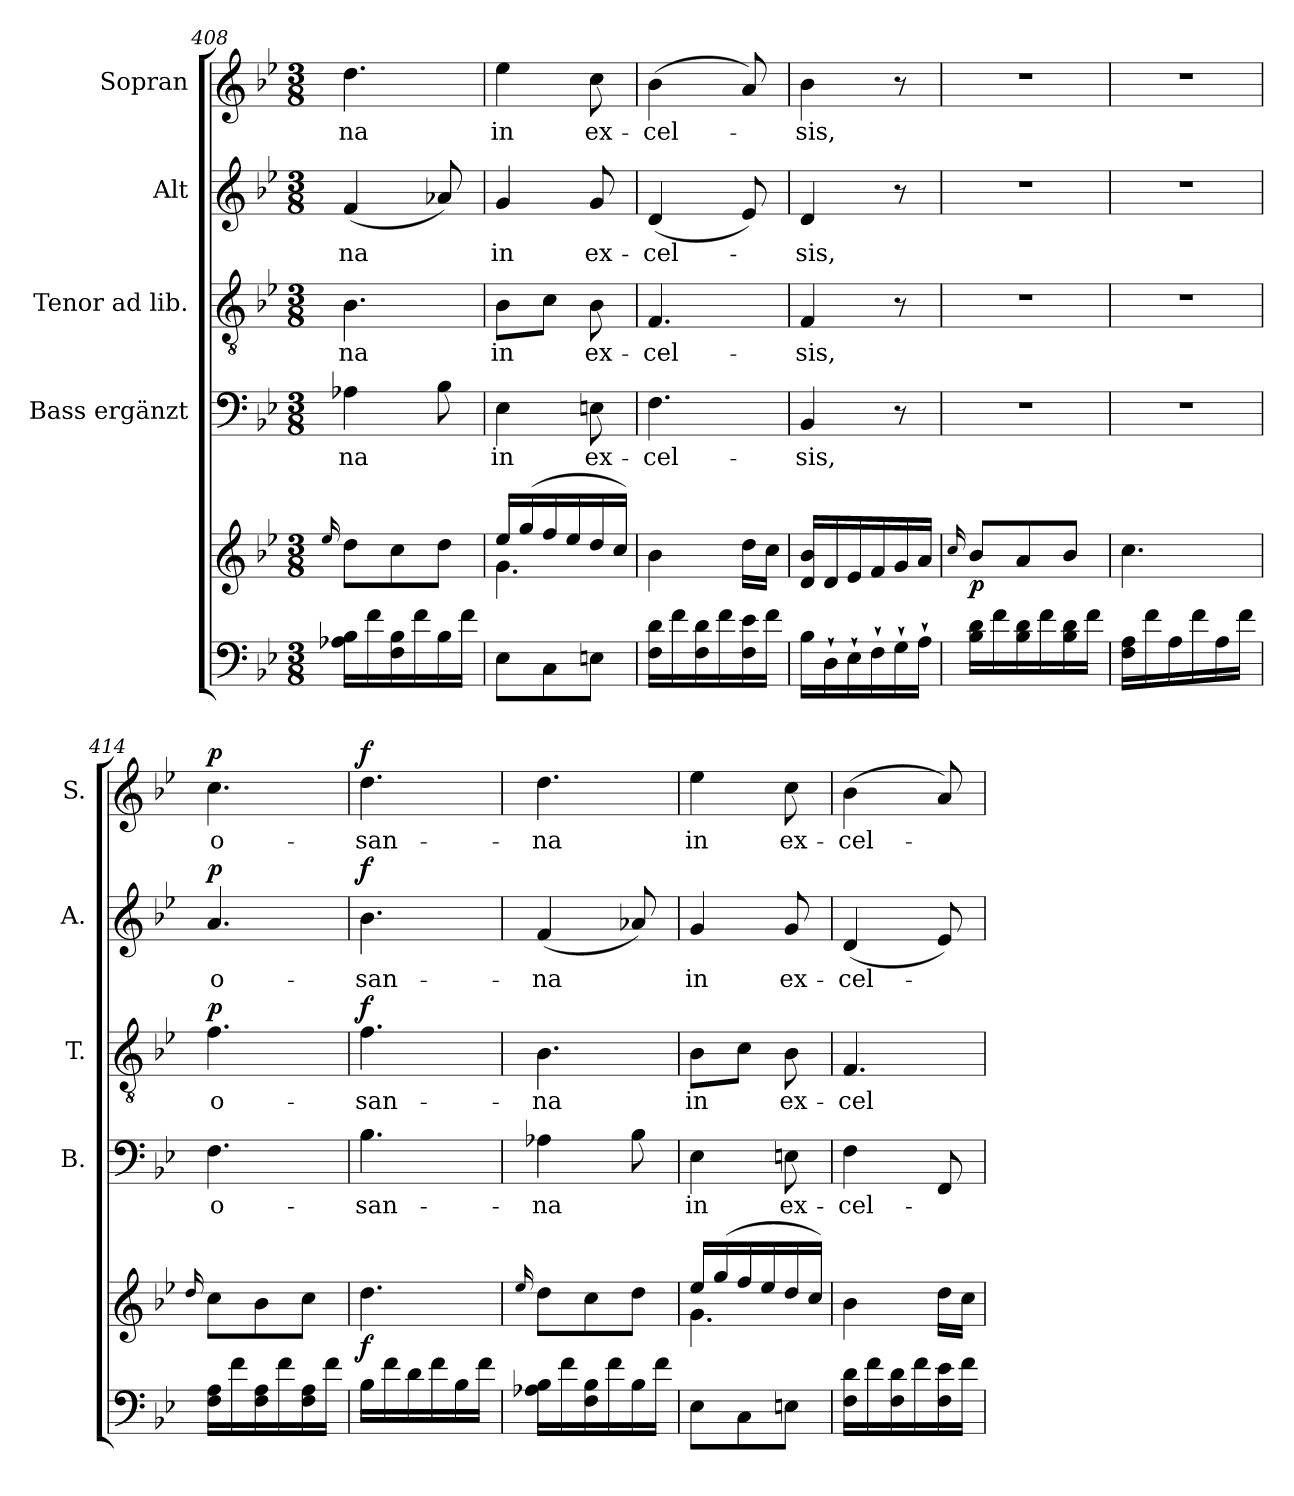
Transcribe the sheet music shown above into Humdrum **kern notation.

**kern	**kern	**dynam	**kern	**text	**kern	**text	**dynam	**kern	**text	**dynam	**kern	**text	**dynam
*part5	*part5	*part5	*part4	*part4	*part3	*part3	*part3	*part2	*part2	*part2	*part1	*part1	*part1
*staff6	*staff5	*staff5/6	*staff4	*staff4	*staff3	*staff3	*staff3	*staff2	*staff2	*staff2	*staff1	*staff1	*staff1
*	*	*	*I"Bass ergänzt	*	*I"Tenor ad lib.	*	*	*I"Alt	*	*	*I"Sopran	*	*
*	*	*	*I'B.	*	*I'T.	*	*	*I'A.	*	*	*I'S.	*	*
!!LO:LB:g=z
*clefF4	*clefG2	*	*clefF4	*	*clefGv2	*	*	*clefG2	*	*	*clefG2	*	*
*k[b-e-]	*k[b-e-]	*	*k[b-e-]	*	*k[b-e-]	*	*	*k[b-e-]	*	*	*k[b-e-]	*	*
*B-:	*B-:	*	*B-:	*	*B-:	*	*	*B-:	*	*	*B-:	*	*
*M3/8	*M3/8	*	*M3/8	*	*M3/8	*	*	*M3/8	*	*	*M3/8	*	*
=408	=408	=408	=408	=408	=408	=408	=408	=408	=408	=408	=408	=408	=408
.	16qqee-/	.	.	.	.	.	.	.	.	.	.	.	.
!	!	!	!	!LO:LY:b	!	!LO:LY:b	!	!	!LO:LY:b	!	!	!LO:LY:b	!
16A-X\ 16B-\LL	8dd\L	.	4A-X\	-na	4.B-\	-na	.	(<4f/	-na	.	4.dd\	-na	.
16f\	.	.	.	.	.	.	.	.	.	.	.	.	.
16F\ 16B-\	8cc\	.	.	.	.	.	.	.	.	.	.	.	.
16f\	.	.	.	.	.	.	.	.	.	.	.	.	.
16B-\	8dd\J	.	8B-\	.	.	.	.	8a-X/)	.	.	.	.	.
16f\JJ	.	.	.	.	.	.	.	.	.	.	.	.	.
=409	=409	=409	=409	=409	=409	=409	=409	=409	=409	=409	=409	=409	=409
*	*^	*	*	*	*	*	*	*	*	*	*	*	*
!	!	!	!	!	!LO:LY:b	!	!LO:LY:b	!	!	!LO:LY:b	!	!	!LO:LY:b	!
8E-\L	16ee-/LL	4.g\	.	4E-\	in	8B-\L	in	.	4g/	in	.	4ee-\	in	.
.	(>16gg/	.	.	.	.	.	.	.	.	.	.	.	.	.
8C\	16ff/	.	.	.	.	8c\J	.	.	.	.	.	.	.	.
.	16ee-/	.	.	.	.	.	.	.	.	.	.	.	.	.
!	!	!	!	!	!LO:LY:b	!	!LO:LY:b	!	!	!LO:LY:b	!	!	!LO:LY:b	!
8En\J	16dd/	.	.	8En\	ex-	8B-\	ex-	.	8g/	ex-	.	8cc\	ex-	.
.	16cc/JJ)	.	.	.	.	.	.	.	.	.	.	.	.	.
*	*v	*v	*	*	*	*	*	*	*	*	*	*	*	*
=410	=410	=410	=410	=410	=410	=410	=410	=410	=410	=410	=410	=410	=410
!	!	!	!	!LO:LY:b	!	!LO:LY:b	!	!	!LO:LY:b	!	!	!LO:LY:b	!
16F\ 16d\LL	4b-\	.	4.F\	-cel-	4.F/	-cel-	.	(<4d/	-cel-	.	(>4b-\	-cel-	.
16f\	.	.	.	.	.	.	.	.	.	.	.	.	.
16F\ 16d\	.	.	.	.	.	.	.	.	.	.	.	.	.
16f\	.	.	.	.	.	.	.	.	.	.	.	.	.
16F\ 16e-\	16dd\LL	.	.	.	.	.	.	8e-/)	.	.	8a/)	.	.
16f\JJ	16cc\JJ	.	.	.	.	.	.	.	.	.	.	.	.
=411	=411	=411	=411	=411	=411	=411	=411	=411	=411	=411	=411	=411	=411
!	!	!	!	!LO:LY:b	!	!LO:LY:b	!	!	!LO:LY:b	!	!	!LO:LY:b	!
16B-\LL	16d/ 16b-/LL	.	4BB-/	-sis,	4F/	-sis,	.	4d/	-sis,	.	4b-\	-sis,	.
16D`>\	16d/	.	.	.	.	.	.	.	.	.	.	.	.
16E-`>\	16e-/	.	.	.	.	.	.	.	.	.	.	.	.
16F`>\	16f/	.	.	.	.	.	.	.	.	.	.	.	.
16G`>\	16g/	.	8r	.	8r	.	.	8r	.	.	8r	.	.
16A`>\JJ	16a/JJ	.	.	.	.	.	.	.	.	.	.	.	.
=412	=412	=412	=412	=412	=412	=412	=412	=412	=412	=412	=412	=412	=412
.	16qqcc/	.	.	.	.	.	.	.	.	.	.	.	.
!	!	!LO:DY:b	!	!	!	!	!	!	!	!	!	!	!
16B-\ 16d\LL	8b-/L	p	4.r	.	4.r	.	.	4.r	.	.	4.r	.	.
16f\	.	.	.	.	.	.	.	.	.	.	.	.	.
16B-\ 16d\	8a/	.	.	.	.	.	.	.	.	.	.	.	.
16f\	.	.	.	.	.	.	.	.	.	.	.	.	.
16B-\ 16d\	8b-/J	.	.	.	.	.	.	.	.	.	.	.	.
16f\JJ	.	.	.	.	.	.	.	.	.	.	.	.	.
=413	=413	=413	=413	=413	=413	=413	=413	=413	=413	=413	=413	=413	=413
16F\ 16A\LL	4.cc\	.	4.r	.	4.r	.	.	4.r	.	.	4.r	.	.
16f\	.	.	.	.	.	.	.	.	.	.	.	.	.
16A\	.	.	.	.	.	.	.	.	.	.	.	.	.
16f\	.	.	.	.	.	.	.	.	.	.	.	.	.
16A\	.	.	.	.	.	.	.	.	.	.	.	.	.
16f\JJ	.	.	.	.	.	.	.	.	.	.	.	.	.
!!LO:PB:g=z
=414	=414	=414	=414	=414	=414	=414	=414	=414	=414	=414	=414	=414	=414
.	16qqdd/	.	.	.	.	.	.	.	.	.	.	.	.
!	!	!	!	!LO:LY:b	!	!LO:LY:b	!LO:DY:a	!	!LO:LY:b	!LO:DY:a	!	!LO:LY:b	!LO:DY:a
16F\ 16A\LL	8cc\L	.	4.F\	o-	4.f\	o-	p	4.a/	o-	p	4.cc\	o-	p
16f\	.	.	.	.	.	.	.	.	.	.	.	.	.
16F\ 16A\	8b-\	.	.	.	.	.	.	.	.	.	.	.	.
16f\	.	.	.	.	.	.	.	.	.	.	.	.	.
16F\ 16A\	8cc\J	.	.	.	.	.	.	.	.	.	.	.	.
16f\JJ	.	.	.	.	.	.	.	.	.	.	.	.	.
=415	=415	=415	=415	=415	=415	=415	=415	=415	=415	=415	=415	=415	=415
!	!	!LO:DY:b	!	!LO:LY:b	!	!LO:LY:b	!LO:DY:a	!	!LO:LY:b	!LO:DY:a	!	!LO:LY:b	!LO:DY:a
16B-\LL	4.dd\	f	4.B-\	-san-	4.f\	-san-	f	4.b-\	-san-	f	4.dd\	-san-	f
16f\	.	.	.	.	.	.	.	.	.	.	.	.	.
16d\	.	.	.	.	.	.	.	.	.	.	.	.	.
16f\	.	.	.	.	.	.	.	.	.	.	.	.	.
16B-\	.	.	.	.	.	.	.	.	.	.	.	.	.
16f\JJ	.	.	.	.	.	.	.	.	.	.	.	.	.
=416	=416	=416	=416	=416	=416	=416	=416	=416	=416	=416	=416	=416	=416
.	16qqee-/	.	.	.	.	.	.	.	.	.	.	.	.
!	!	!	!	!LO:LY:b	!	!LO:LY:b	!	!	!LO:LY:b	!	!	!LO:LY:b	!
16A-X\ 16B-\LL	8dd\L	.	4A-X\	-na	4.B-\	-na	.	(<4f/	-na	.	4.dd\	-na	.
16f\	.	.	.	.	.	.	.	.	.	.	.	.	.
16F\ 16B-\	8cc\	.	.	.	.	.	.	.	.	.	.	.	.
16f\	.	.	.	.	.	.	.	.	.	.	.	.	.
16B-\	8dd\J	.	8B-\	.	.	.	.	8a-X/)	.	.	.	.	.
16f\JJ	.	.	.	.	.	.	.	.	.	.	.	.	.
=417	=417	=417	=417	=417	=417	=417	=417	=417	=417	=417	=417	=417	=417
*	*^	*	*	*	*	*	*	*	*	*	*	*	*
!	!	!	!	!	!LO:LY:b	!	!LO:LY:b	!	!	!LO:LY:b	!	!	!LO:LY:b	!
8E-\L	16ee-/LL	4.g\	.	4E-\	in	8B-\L	in	.	4g/	in	.	4ee-\	in	.
.	(>16gg/	.	.	.	.	.	.	.	.	.	.	.	.	.
8C\	16ff/	.	.	.	.	8c\J	.	.	.	.	.	.	.	.
.	16ee-/	.	.	.	.	.	.	.	.	.	.	.	.	.
!	!	!	!	!	!LO:LY:b	!	!LO:LY:b	!	!	!LO:LY:b	!	!	!LO:LY:b	!
8En\J	16dd/	.	.	8En\	ex-	8B-\	ex-	.	8g/	ex-	.	8cc\	ex-	.
.	16cc/JJ)	.	.	.	.	.	.	.	.	.	.	.	.	.
*	*v	*v	*	*	*	*	*	*	*	*	*	*	*	*
=418	=418	=418	=418	=418	=418	=418	=418	=418	=418	=418	=418	=418	=418
!	!	!	!	!LO:LY:b	!	!LO:LY:b	!	!	!LO:LY:b	!	!	!LO:LY:b	!
16F\ 16d\LL	4b-\	.	4F\	-cel-	4.F/	-cel-	.	(<4d/	-cel-	.	(>4b-\	-cel-	.
16f\	.	.	.	.	.	.	.	.	.	.	.	.	.
16F\ 16d\	.	.	.	.	.	.	.	.	.	.	.	.	.
16f\	.	.	.	.	.	.	.	.	.	.	.	.	.
16F\ 16e-\	16dd\LL	.	8FF/	.	.	.	.	8e-/)	.	.	8a/)	.	.
16f\JJ	16cc\JJ	.	.	.	.	.	.	.	.	.	.	.	.
=	=	=	=	=	=	=	=	=	=	=	=	=	=
*-	*-	*-	*-	*-	*-	*-	*-	*-	*-	*-	*-	*-	*-
